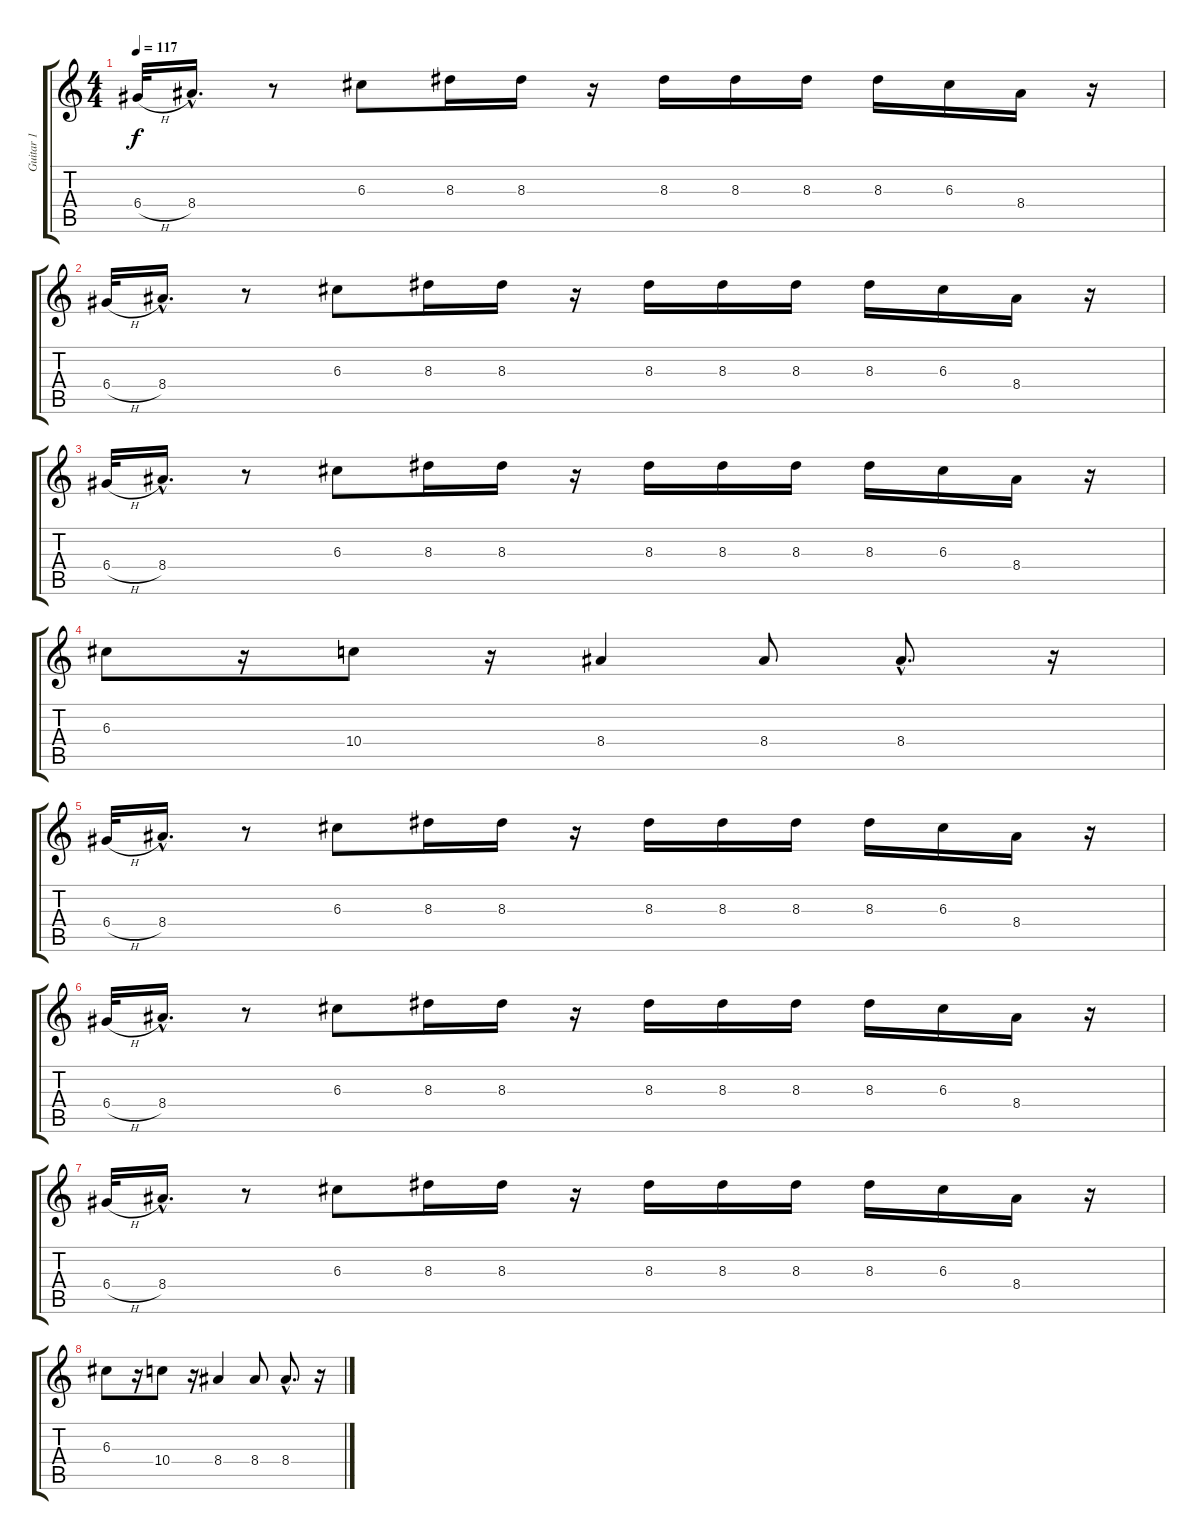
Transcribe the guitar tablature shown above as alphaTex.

\track ("Guitar 1" "Guitar 1") {instrument distortionguitar}
\staff {score tabs}
\tuning (E4 B3 G3 D3 A2 D2) {hide}
\ts (4 4)
\tempo 117
\clef g2
\ks c
6.4{h}.32{dy f instrument distortionguitar} 8.4{hac}.16{d} r.8 6.3.8 8.3.16 8.3.16 r.16 8.3.16 8.3.16 8.3.16 8.3.16 6.3.16 8.4.16 r.16 |
6.4{h}.32 8.4{hac}.16{d} r.8 6.3.8 8.3.16 8.3.16 r.16 8.3.16 8.3.16 8.3.16 8.3.16 6.3.16 8.4.16 r.16 |
6.4{h}.32 8.4{hac}.16{d} r.8 6.3.8 8.3.16 8.3.16 r.16 8.3.16 8.3.16 8.3.16 8.3.16 6.3.16 8.4.16 r.16 |
6.3.8 r.16 10.4.8 r.16 8.4.4 8.4.8 8.4{hac}.8{d} r.16 |
6.4{h}.32 8.4{hac}.16{d} r.8 6.3.8 8.3.16 8.3.16 r.16 8.3.16 8.3.16 8.3.16 8.3.16 6.3.16 8.4.16 r.16 |
6.4{h}.32 8.4{hac}.16{d} r.8 6.3.8 8.3.16 8.3.16 r.16 8.3.16 8.3.16 8.3.16 8.3.16 6.3.16 8.4.16 r.16 |
6.4{h}.32 8.4{hac}.16{d} r.8 6.3.8 8.3.16 8.3.16 r.16 8.3.16 8.3.16 8.3.16 8.3.16 6.3.16 8.4.16 r.16 |
6.3.8 r.16 10.4.8 r.16 8.4.4 8.4.8 8.4{hac}.8{d} r.16
